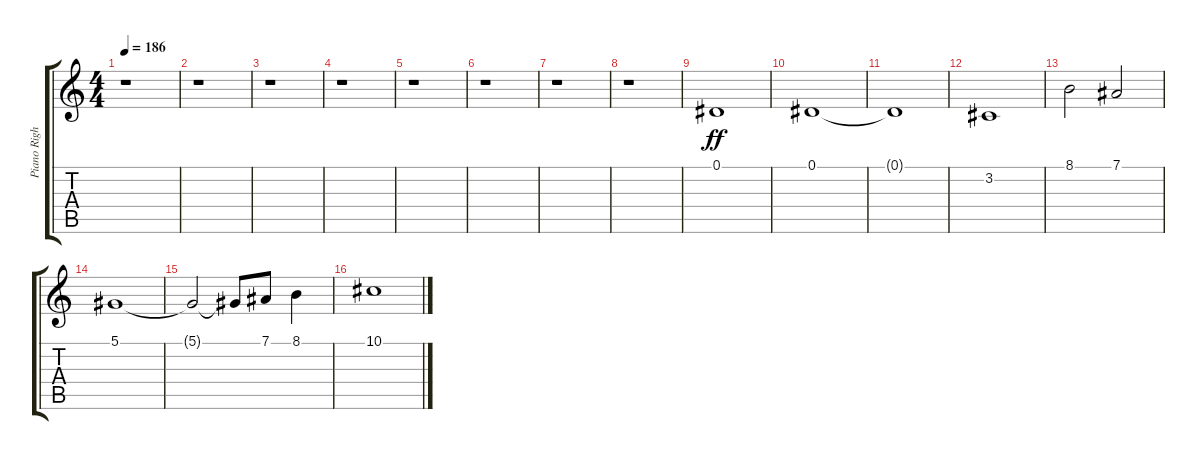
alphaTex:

\track ("Piano Right" "Piano Righ") {instrument acousticgrandpiano}
\staff {score tabs}
\tuning (Eb4 Bb3 Gb3 Db3 Ab2 Eb2) {hide}
\ts (4 4)
\tempo 186
\clef g2
\ks c
r.1{dy f} |
r.1 |
r.1 |
r.1 |
r.1 |
r.1 |
r.1 |
r.1 |
0.1.1{dy ff balance 8} |
0.1.1 |
0.1{t}.1 |
3.2.1 |
8.1.2 7.1.2 |
5.1.1 |
5.1{t}.2 5.1{t}.8 7.1.8 8.1.4 |
10.1.1
